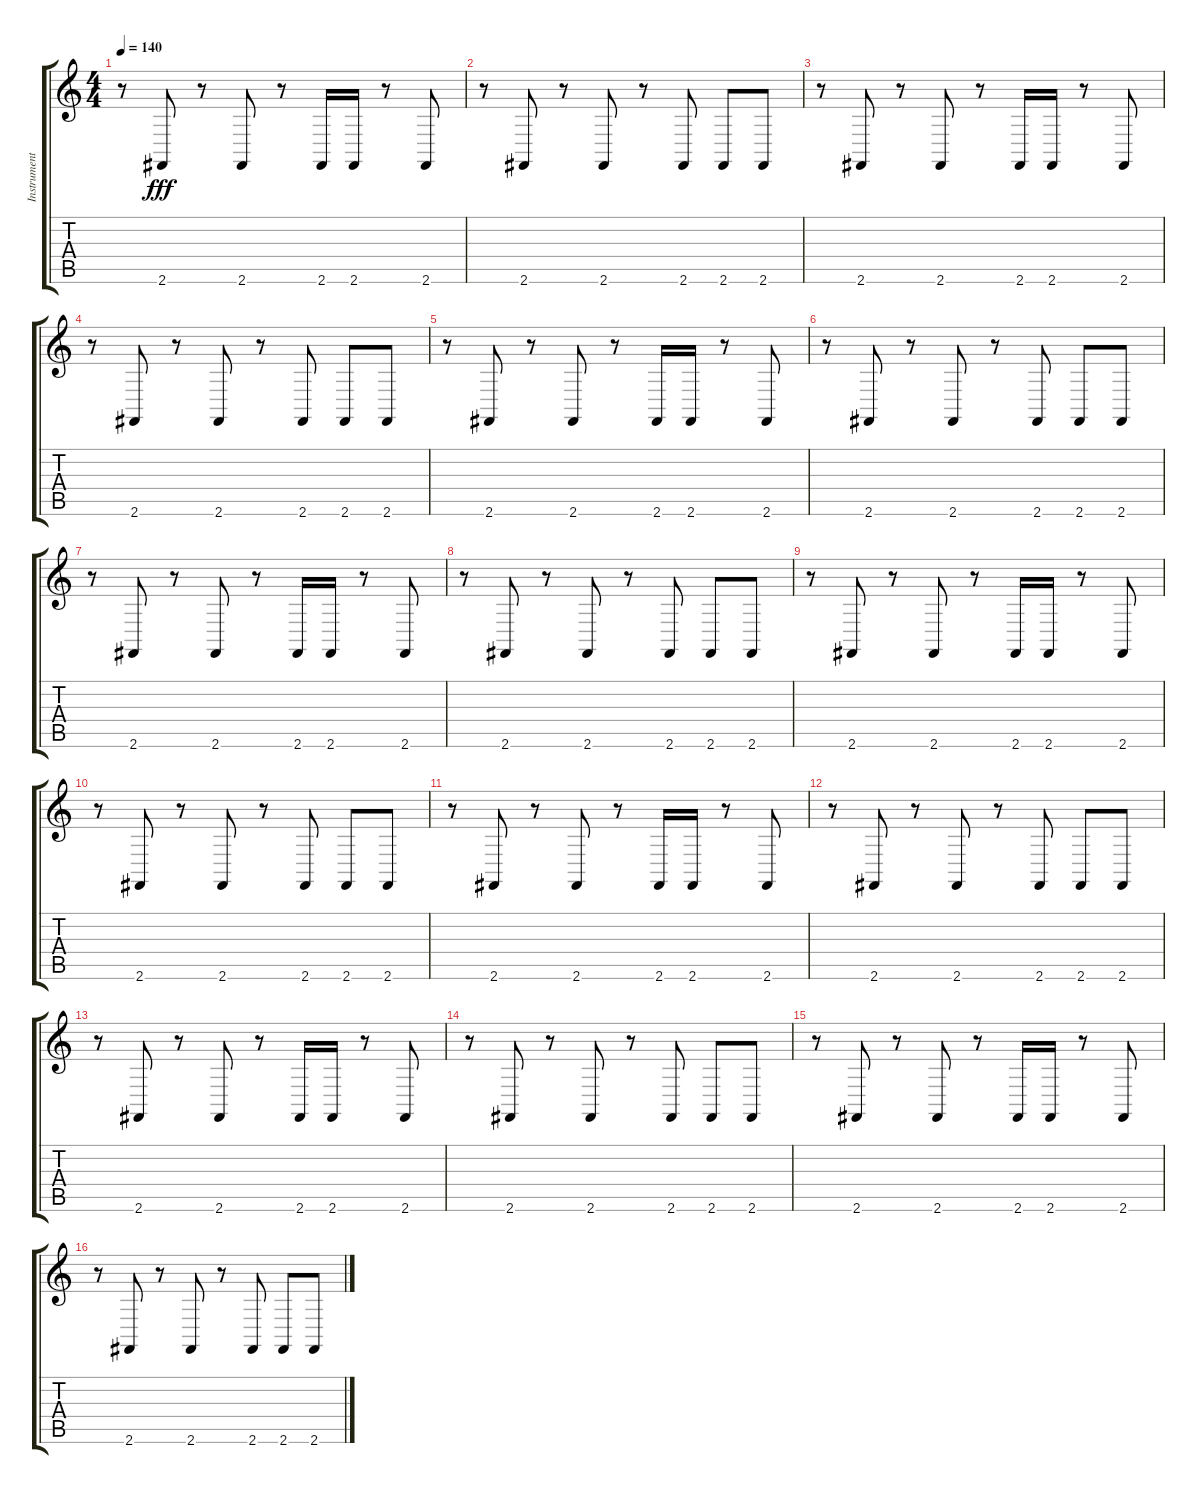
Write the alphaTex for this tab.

\track ("Instrument6" "Instrument") {instrument acousticgrandpiano}
\staff {score tabs}
\tuning (E4 B3 G3 D3 A2 E2) {hide}
\ts (4 4)
\tempo 140
\clef g2
\ks c
r.8{txt "" dy fff instrument acousticgrandpiano} 2.6.8 r.8 2.6.8 r.8 2.6.16 2.6.16 r.8 2.6.8 |
r.8 2.6.8 r.8 2.6.8 r.8 2.6.8 2.6.8 2.6.8 |
r.8 2.6.8 r.8 2.6.8 r.8 2.6.16 2.6.16 r.8 2.6.8 |
r.8 2.6.8 r.8 2.6.8 r.8 2.6.8 2.6.8 2.6.8 |
r.8 2.6.8 r.8 2.6.8 r.8 2.6.16 2.6.16 r.8 2.6.8 |
r.8 2.6.8 r.8 2.6.8 r.8 2.6.8 2.6.8 2.6.8 |
r.8 2.6.8 r.8 2.6.8 r.8 2.6.16 2.6.16 r.8 2.6.8 |
r.8 2.6.8 r.8 2.6.8 r.8 2.6.8 2.6.8 2.6.8 |
r.8 2.6.8{volume 15} r.8 2.6.8 r.8 2.6.16 2.6.16 r.8 2.6.8 |
r.8 2.6.8 r.8 2.6.8 r.8 2.6.8 2.6.8 2.6.8 |
r.8 2.6.8 r.8 2.6.8 r.8 2.6.16 2.6.16 r.8 2.6.8 |
r.8 2.6.8 r.8 2.6.8 r.8 2.6.8 2.6.8 2.6.8 |
r.8 2.6.8 r.8 2.6.8 r.8 2.6.16 2.6.16 r.8 2.6.8 |
r.8 2.6.8 r.8 2.6.8 r.8 2.6.8 2.6.8 2.6.8 |
r.8 2.6.8 r.8 2.6.8 r.8 2.6.16 2.6.16 r.8 2.6.8 |
r.8 2.6.8 r.8 2.6.8 r.8 2.6.8 2.6.8 2.6.8
